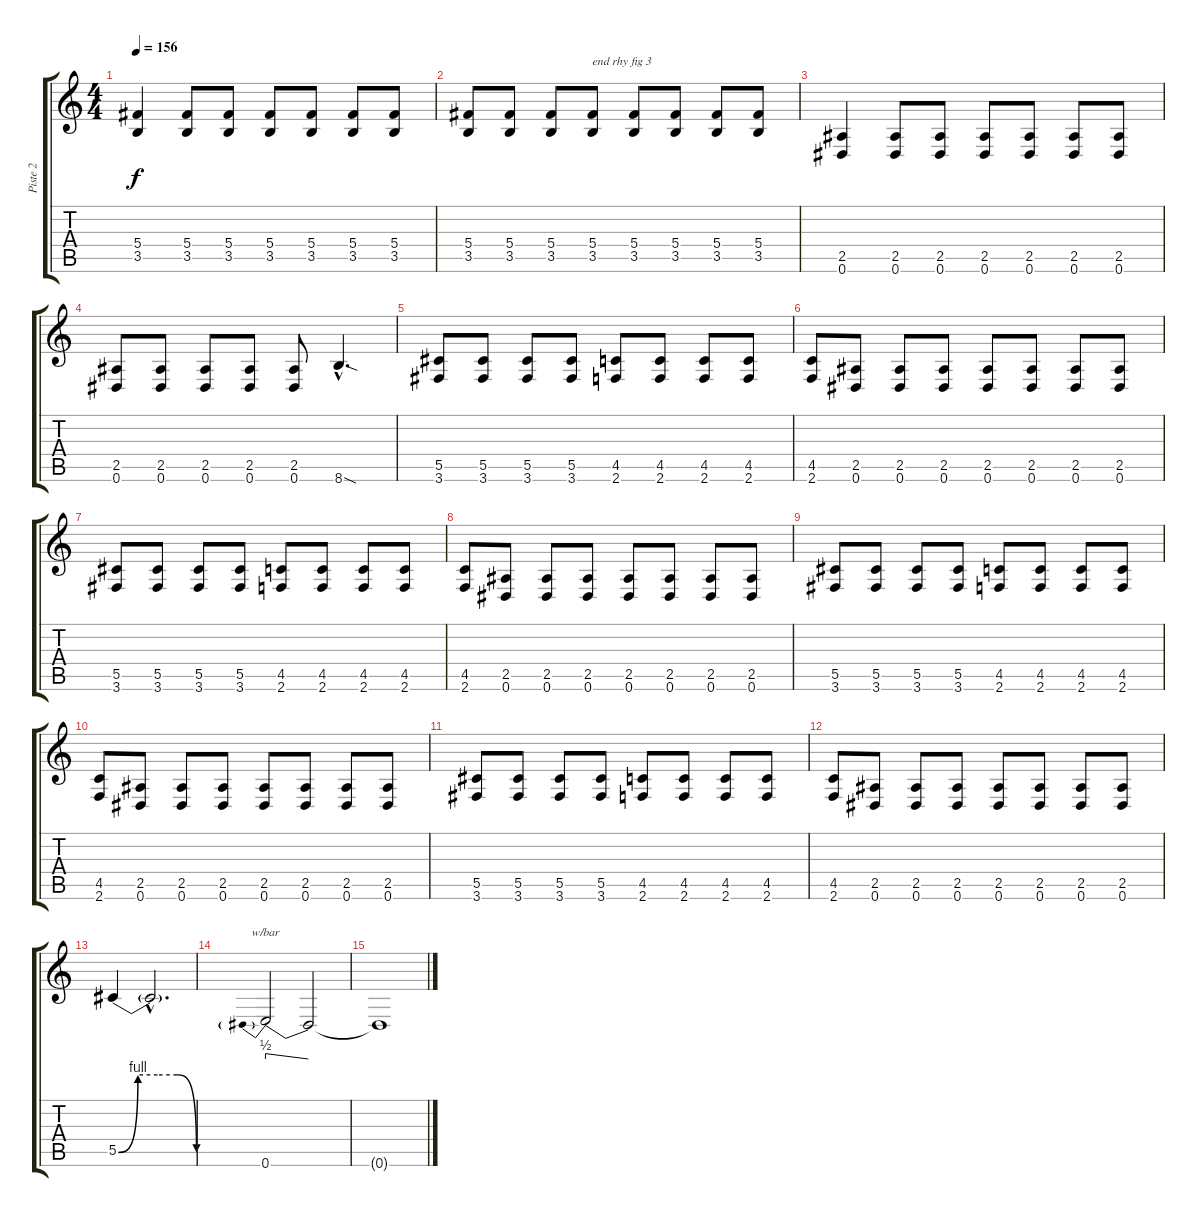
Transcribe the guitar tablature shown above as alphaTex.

\track ("Piste 2" "Piste 2") {instrument distortionguitar}
\staff {score tabs}
\tuning (Eb4 Bb3 Gb3 Db3 Ab2 Eb2) {hide}
\ts (4 4)
\tempo 156
\clef g2
\ks c
(5.4 3.5).4{dy f} (5.4 3.5).8 (5.4 3.5).8 (5.4 3.5).8 (5.4 3.5).8 (5.4 3.5).8 (5.4 3.5).8 |
(5.4 3.5).8 (5.4 3.5).8 (5.4 3.5).8 (5.4 3.5).8{txt "end rhy fig 3"} (5.4 3.5).8 (5.4 3.5).8 (5.4 3.5).8 (5.4 3.5).8 |
(2.5 0.6).4 (2.5 0.6).8 (2.5 0.6).8 (2.5 0.6).8 (2.5 0.6).8 (2.5 0.6).8 (2.5 0.6).8 |
(2.5 0.6).8 (2.5 0.6).8 (2.5 0.6).8 (2.5 0.6).8 (2.5 0.6).8 8.6{sod hac}.4{d} |
(5.5 3.6).8 (5.5 3.6).8 (5.5 3.6).8 (5.5 3.6).8 (4.5 2.6).8 (4.5 2.6).8 (4.5 2.6).8 (4.5 2.6).8 |
(4.5 2.6).8 (2.5 0.6).8 (2.5 0.6).8 (2.5 0.6).8 (2.5 0.6).8 (2.5 0.6).8 (2.5 0.6).8 (2.5 0.6).8 |
(5.5 3.6).8 (5.5 3.6).8 (5.5 3.6).8 (5.5 3.6).8 (4.5 2.6).8 (4.5 2.6).8 (4.5 2.6).8 (4.5 2.6).8 |
(4.5 2.6).8 (2.5 0.6).8 (2.5 0.6).8 (2.5 0.6).8 (2.5 0.6).8 (2.5 0.6).8 (2.5 0.6).8 (2.5 0.6).8 |
(5.5 3.6).8 (5.5 3.6).8 (5.5 3.6).8 (5.5 3.6).8 (4.5 2.6).8 (4.5 2.6).8 (4.5 2.6).8 (4.5 2.6).8 |
(4.5 2.6).8 (2.5 0.6).8 (2.5 0.6).8 (2.5 0.6).8 (2.5 0.6).8 (2.5 0.6).8 (2.5 0.6).8 (2.5 0.6).8 |
(5.5 3.6).8 (5.5 3.6).8 (5.5 3.6).8 (5.5 3.6).8 (4.5 2.6).8 (4.5 2.6).8 (4.5 2.6).8 (4.5 2.6).8 |
(4.5 2.6).8 (2.5 0.6).8 (2.5 0.6).8 (2.5 0.6).8 (2.5 0.6).8 (2.5 0.6).8 (2.5 0.6).8 (2.5 0.6).8 |
5.5{be (custom 0 0 15 4 30 4 45 4 60 0)}.4 5.5{hac t}.2{d} |
0.6.2{tbe (predivedive default 0 2 60 0)} 0.6{t}.2 |
0.6{t}.1
